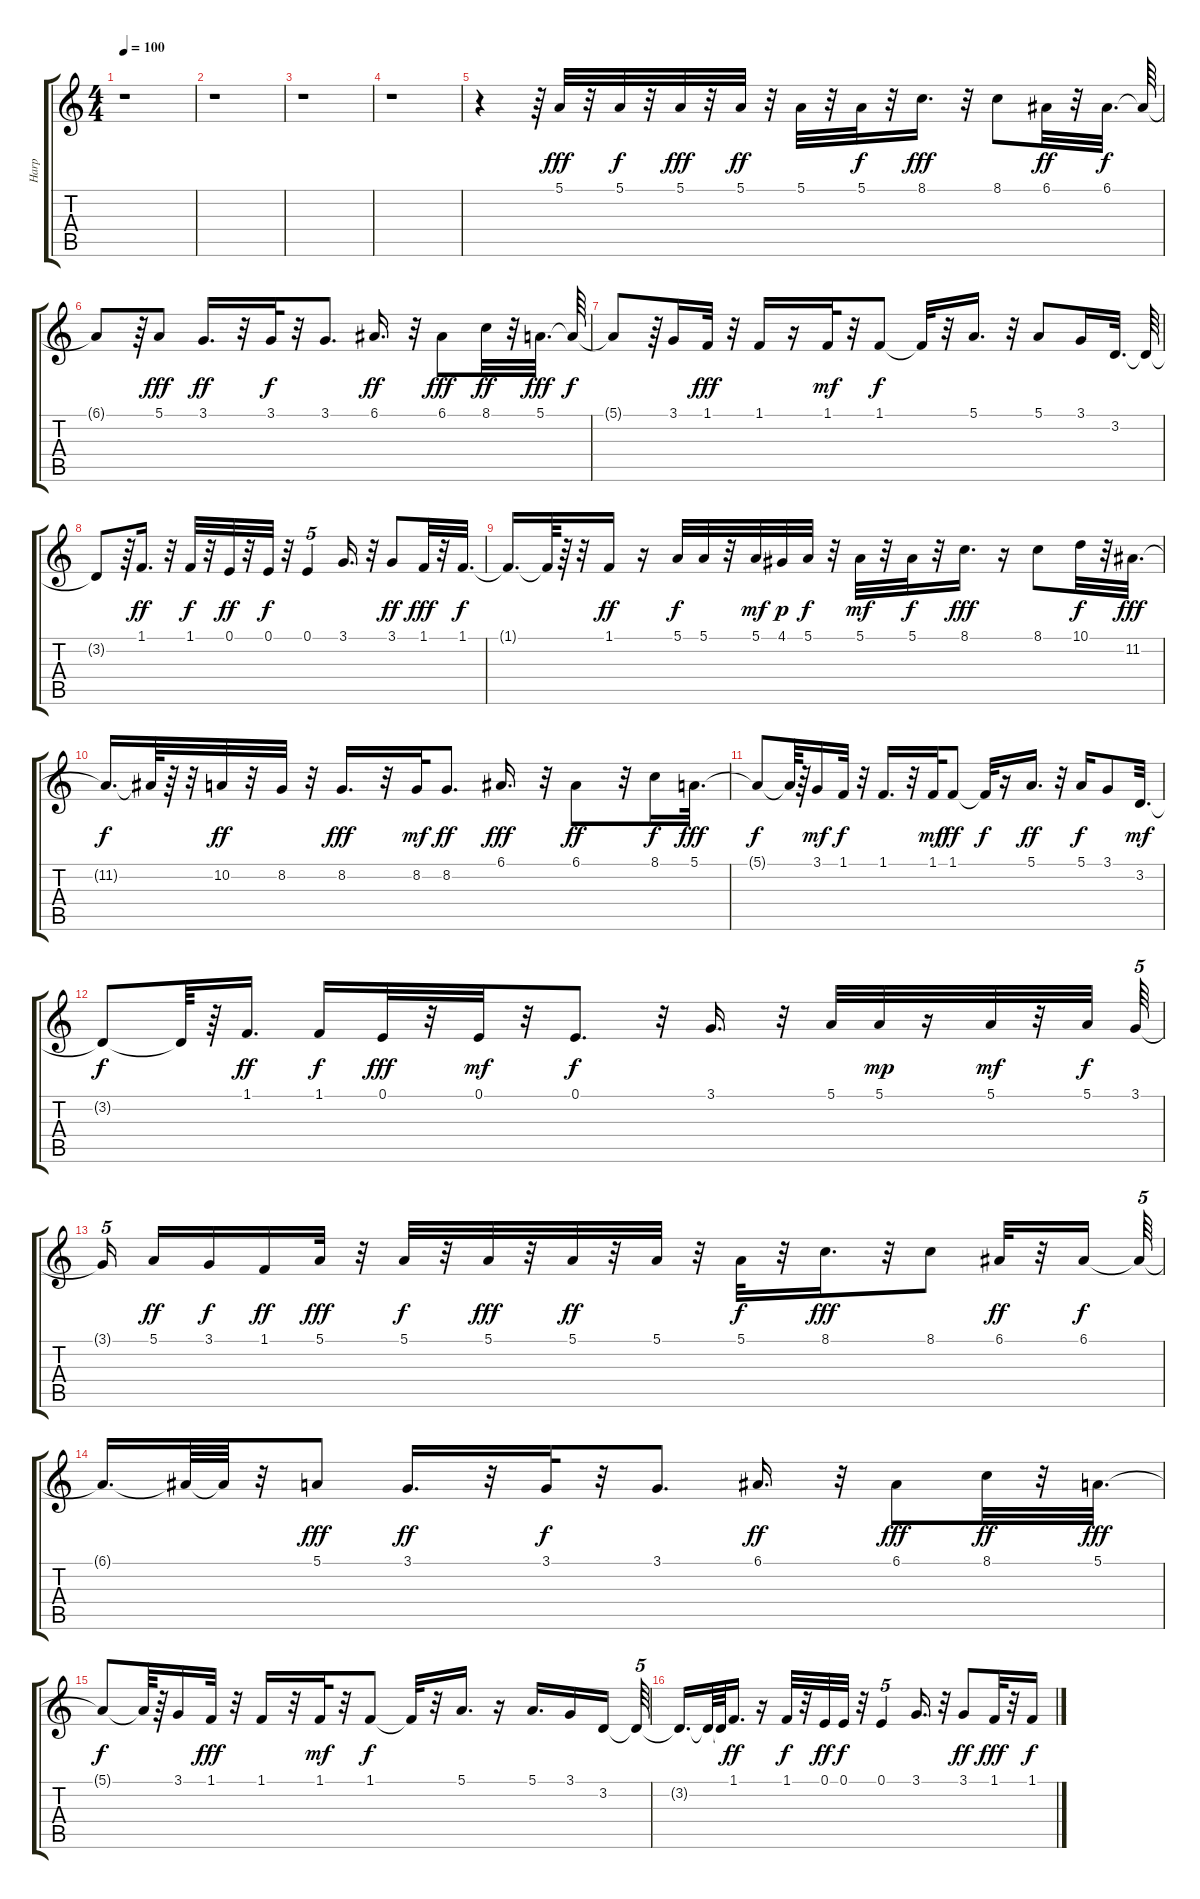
\track ("Harp" "Harp") {instrument orchestralharp}
\staff {score tabs}
\tuning (E4 B3 G3 D3 A2 E2) {hide}
\ts (4 4)
\tempo 100
\clef g2
\ks c
r.1{dy fff} |
r.1 |
r.1 |
r.1 |
r.4 r.64 5.1.32 r.32 5.1.32{dy f} r.32 5.1.32{dy fff} r.32 5.1.32{dy ff} r.32 5.1.32 r.32 5.1.32{dy f} r.32 8.1.16{d dy fff} r.32 8.1.8 6.1.32{dy ff} r.32 6.1.32{d dy f} 6.1{t}.64 |
6.1{t}.8 r.64 5.1.8{dy fff} 3.1.16{d dy ff} r.32 3.1.32{dy f} r.32 3.1.8{d} 6.1.16{d dy ff} r.32 6.1.8{dy fff} 8.1.32{dy ff} r.32 5.1.32{d dy fff} 5.1{t}.64{dy f} |
5.1{t}.8 r.64 3.1.16 1.1.32{dy fff} r.32 1.1.16 r.16 1.1.32{dy mf} r.32 1.1.8{dy f} 1.1{t}.32 r.32 5.1.16{d} r.32 5.1.8 3.1.16 3.2.32{d} 3.2{t}.64 |
3.2{t}.8 r.64 1.1.16{d dy ff} r.32 1.1.32{dy f} r.32 0.1.32{dy ff} r.32 0.1.32{dy f} r.32 0.1.4{tu (5 4)} 3.1.16{d} r.32 3.1.8{dy ff} 1.1.32{dy fff} r.32 1.1.32{d dy f} |
1.1{t}.16{d} 1.1{t}.64 r.64 r.32 1.1.16{dy ff} r.16 5.1.32{dy f} 5.1.32 r.32 5.1.32{dy mf} 4.1.32{dy p} 5.1.32{dy f} r.32 5.1.32{dy mf} r.32 5.1.32{dy f} r.32 8.1.16{d dy fff} r.16 8.1.8 10.1.32{dy f} r.32 11.2.32{d dy fff} |
11.2{t}.16{d dy f} 11.2{t}.64 r.64 r.32 10.2.32{dy ff} r.32 8.2.32 r.32 8.2.16{d dy fff} r.32 8.2.32{dy mf} 8.2.8{d dy ff} 6.1.16{d dy fff} r.32 6.1.8{dy ff} r.32 8.1.16{dy f} 5.1.32{d dy fff} |
5.1{t}.8{dy f} 5.1{t}.64 r.64 3.1.16{dy mf} 1.1.32{dy f} r.32 1.1.16{d} r.32 1.1.32{dy mf} 1.1.8{dy ff} 1.1{t}.32{dy f} r.16 5.1.16{d dy ff} r.32 5.1.16{dy f} 3.1.8 3.2.32{d dy mf} |
3.2{t}.8{dy f} 3.2{t}.64 r.64 1.1.16{d dy ff} 1.1.16{dy f} 0.1.32{dy fff} r.32 0.1.32{dy mf} r.32 0.1.8{d dy f} r.32 3.1.16{d} r.32 5.1.32 5.1.32{dy mp} r.16 5.1.32{dy mf} r.32 5.1.32{dy f} 3.1.64{tu (5 4)} |
3.1{t}.16{tu (5 4) beam splitsecondary} 5.1.16{dy ff} 3.1.16{dy f} 1.1.16{dy ff} 5.1.32{dy fff} r.32 5.1.32{dy f} r.32 5.1.32{dy fff} r.32 5.1.32{dy ff} r.32 5.1.32 r.32 5.1.32{dy f} r.32 8.1.16{d dy fff} r.32 8.1.8 6.1.32{dy ff} r.32 6.1.16{dy f} 6.1{t}.64{tu (5 4)} |
6.1{t}.16{d} 6.1{t}.64 6.1{t}.64 r.32 5.1.8{dy fff} 3.1.16{d dy ff} r.32 3.1.32{dy f} r.32 3.1.8{d} 6.1.16{d dy ff} r.32 6.1.8{dy fff} 8.1.32{dy ff} r.32 5.1.32{d dy fff} |
5.1{t}.8{dy f} 5.1{t}.64 r.64 3.1.16 1.1.32{dy fff} r.32 1.1.16 r.32 1.1.32{dy mf} r.32 1.1.8{dy f} 1.1{t}.32 r.32 5.1.16{d} r.16 5.1.16{d} 3.1.16 3.2.16 3.2{t}.64{tu (5 4)} |
3.2{t}.16{d} 3.2{t}.64 3.2{t}.64 1.1.16{d dy ff} r.16 1.1.32{dy f} r.32 0.1.32{dy ff} 0.1.32{dy f} r.32 0.1.4{tu (5 4)} 3.1.16{d} r.32 3.1.8{dy ff} 1.1.32{dy fff} r.32 1.1.16{dy f}
